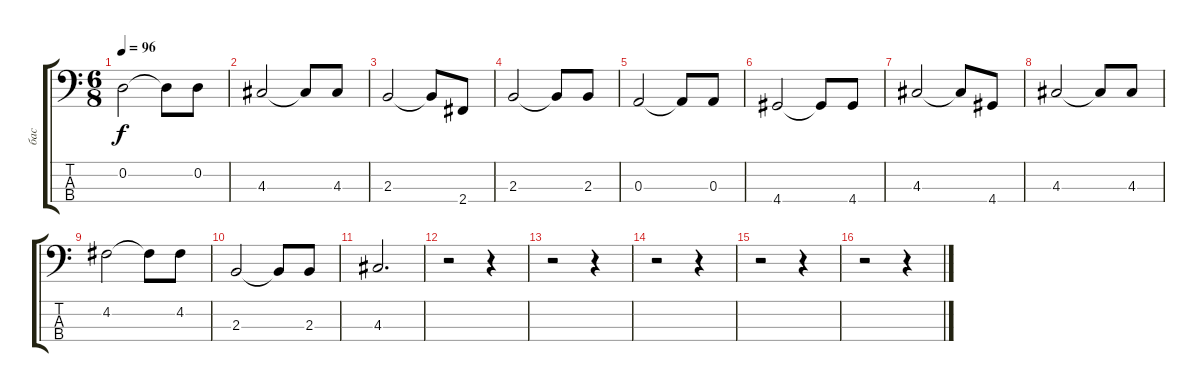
\track ("бас" "бас") {instrument electricbassfinger}
\staff {score tabs}
\tuning (G2 D2 A1 E1) {hide}
\ts (6 8)
\tempo 96
\clef f4
\ks c
0.2.2{dy f} 0.2{t}.8 0.2.8 |
4.3.2 4.3{t}.8 4.3.8 |
2.3.2 2.3{t}.8 2.4.8 |
2.3.2 2.3{t}.8 2.3.8 |
0.3.2 0.3{t}.8 0.3.8 |
4.4.2 4.4{t}.8 4.4.8 |
4.3.2 4.3{t}.8 4.4.8 |
4.3.2 4.3{t}.8 4.3.8 |
4.2.2 4.2{t}.8 4.2.8 |
2.3.2 2.3{t}.8 2.3.8 |
4.3.2{d} |
r.2 r.4 |
r.2 r.4 |
r.2 r.4 |
r.2 r.4 |
r.2 r.4
